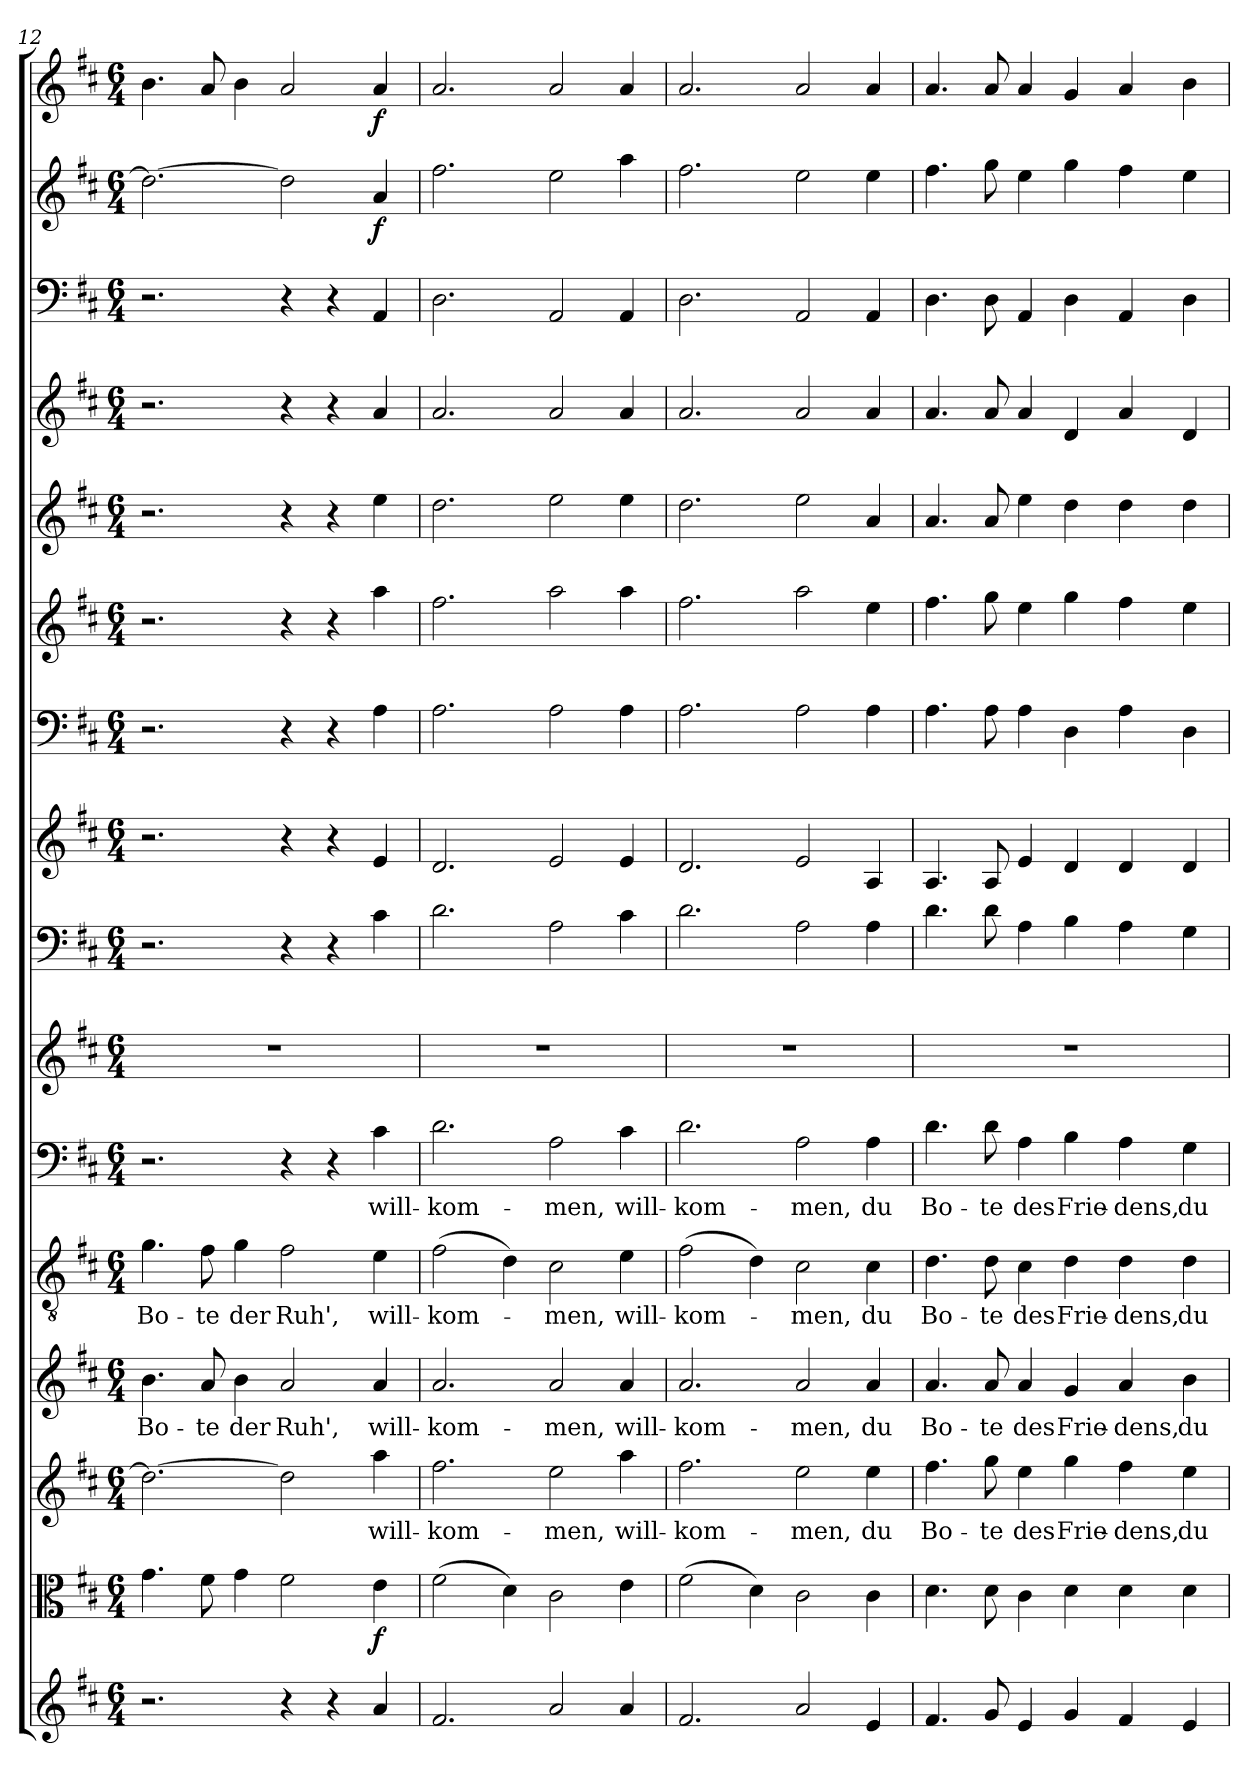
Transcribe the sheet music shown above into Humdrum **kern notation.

**kern	**kern	**dynam	**kern	**text	**kern	**text	**kern	**text	**kern	**text	**kern	**kern	**kern	**kern	**kern	**kern	**kern	**kern	**kern	**dynam	**kern	**dynam
*part16	*part15	*part15	*part14	*part14	*part13	*part13	*part12	*part12	*part11	*part11	*part10	*part9	*part8	*part7	*part6	*part5	*part4	*part3	*part2	*part2	*part1	*part1
*staff16	*staff15	*staff15	*staff14	*staff14	*staff13	*staff13	*staff12	*staff12	*staff11	*staff11	*staff10	*staff9	*staff8	*staff7	*staff6	*staff5	*staff4	*staff3	*staff2	*staff2	*staff1	*staff1
*clefG2	*clefC3	*	*clefG2	*	*clefG2	*	*clefGv2	*	*clefF4	*	*clefG2	*clefF4	*clefG2	*clefF4	*clefG2	*clefG2	*clefG2	*clefF4	*clefG2	*	*clefG2	*
*k[f#c#]	*k[f#c#]	*	*k[f#c#]	*	*k[f#c#]	*	*k[f#c#]	*	*k[f#c#]	*	*k[f#c#]	*k[f#c#]	*k[f#c#]	*k[f#c#]	*k[f#c#]	*k[f#c#]	*k[f#c#]	*k[f#c#]	*k[f#c#]	*	*k[f#c#]	*
*D:	*D:	*	*D:	*	*D:	*	*D:	*	*D:	*	*D:	*D:	*D:	*D:	*D:	*D:	*D:	*D:	*D:	*	*D:	*
*M6/4	*M6/4	*	*M6/4	*	*M6/4	*	*M6/4	*	*M6/4	*	*M6/4	*M6/4	*M6/4	*M6/4	*M6/4	*M6/4	*M6/4	*M6/4	*M6/4	*	*M6/4	*
=12	=12	=12	=12	=12	=12	=12	=12	=12	=12	=12	=12	=12	=12	=12	=12	=12	=12	=12	=12	=12	=12	=12
2.r	4.g\	.	2.dd\_	.	4.b\	Bo-	4.g\	Bo-	2.r	.	1.r	2.r	2.r	2.r	2.r	2.r	2.r	2.r	2.dd\_	.	4.b\	.
.	8f#\	.	.	.	8a/	-te	8f#\	-te	.	.	.	.	.	.	.	.	.	.	.	.	8a/	.
.	4g\	.	.	.	4b\	der	4g\	der	.	.	.	.	.	.	.	.	.	.	.	.	4b\	.
4r	2f#\	.	2dd\]	.	2a/	Ruh',	2f#\	Ruh',	4r	.	.	4r	4r	4r	4r	4r	4r	4r	2dd\]	.	2a/	.
4r	.	.	.	.	.	.	.	.	4r	.	.	4r	4r	4r	4r	4r	4r	4r	.	.	.	.
4a/	4e\	f	4aa\	will-	4a/	will-	4e\	will-	4c#\	will-	.	4c#\	4e/	4A\	4aa\	4ee\	4a/	4AA/	4a/	f	4a/	f
=13	=13	=13	=13	=13	=13	=13	=13	=13	=13	=13	=13	=13	=13	=13	=13	=13	=13	=13	=13	=13	=13	=13
2.f#/	(2f#\	.	2.ff#\	-kom-	2.a/	-kom-	(2f#\	-kom-	2.d\	-kom-	1.r	2.d\	2.d/	2.A\	2.ff#\	2.dd\	2.a/	2.D\	2.ff#\	.	2.a/	.
.	4d\)	.	.	.	.	.	4d\)	.	.	.	.	.	.	.	.	.	.	.	.	.	.	.
2a/	2c#\	.	2ee\	-men,	2a/	-men,	2c#\	-men,	2A\	-men,	.	2A\	2e/	2A\	2aa\	2ee\	2a/	2AA/	2ee\	.	2a/	.
4a/	4e\	.	4aa\	will-	4a/	will-	4e\	will-	4c#\	will-	.	4c#\	4e/	4A\	4aa\	4ee\	4a/	4AA/	4aa\	.	4a/	.
=14	=14	=14	=14	=14	=14	=14	=14	=14	=14	=14	=14	=14	=14	=14	=14	=14	=14	=14	=14	=14	=14	=14
2.f#/	(2f#\	.	2.ff#\	-kom-	2.a/	-kom-	(2f#\	-kom-	2.d\	-kom-	1.r	2.d\	2.d/	2.A\	2.ff#\	2.dd\	2.a/	2.D\	2.ff#\	.	2.a/	.
.	4d\)	.	.	.	.	.	4d\)	.	.	.	.	.	.	.	.	.	.	.	.	.	.	.
2a/	2c#\	.	2ee\	-men,	2a/	-men,	2c#\	-men,	2A\	-men,	.	2A\	2e/	2A\	2aa\	2ee\	2a/	2AA/	2ee\	.	2a/	.
4e/	4c#\	.	4ee\	du	4a/	du	4c#\	du	4A\	du	.	4A\	4A/	4A\	4ee\	4a/	4a/	4AA/	4ee\	.	4a/	.
=15	=15	=15	=15	=15	=15	=15	=15	=15	=15	=15	=15	=15	=15	=15	=15	=15	=15	=15	=15	=15	=15	=15
4.f#/	4.d\	.	4.ff#\	Bo-	4.a/	Bo-	4.d\	Bo-	4.d\	Bo-	1.r	4.d\	4.A/	4.A\	4.ff#\	4.a/	4.a/	4.D\	4.ff#\	.	4.a/	.
8g/	8d\	.	8gg\	-te	8a/	-te	8d\	-te	8d\	-te	.	8d\	8A/	8A\	8gg\	8a/	8a/	8D\	8gg\	.	8a/	.
4e/	4c#\	.	4ee\	des	4a/	des	4c#\	des	4A\	des	.	4A\	4e/	4A\	4ee\	4ee\	4a/	4AA/	4ee\	.	4a/	.
4g/	4d\	.	4gg\	Frie-	4g/	Frie-	4d\	Frie-	4B\	Frie-	.	4B\	4d/	4D\	4gg\	4dd\	4d/	4D\	4gg\	.	4g/	.
4f#/	4d\	.	4ff#\	-dens,	4a/	-dens,	4d\	-dens,	4A\	-dens,	.	4A\	4d/	4A\	4ff#\	4dd\	4a/	4AA/	4ff#\	.	4a/	.
4e/	4d\	.	4ee\	du	4b\	du	4d\	du	4G\	du	.	4G\	4d/	4D\	4ee\	4dd\	4d/	4D\	4ee\	.	4b\	.
=	=	=	=	=	=	=	=	=	=	=	=	=	=	=	=	=	=	=	=	=	=	=
*-	*-	*-	*-	*-	*-	*-	*-	*-	*-	*-	*-	*-	*-	*-	*-	*-	*-	*-	*-	*-	*-	*-
